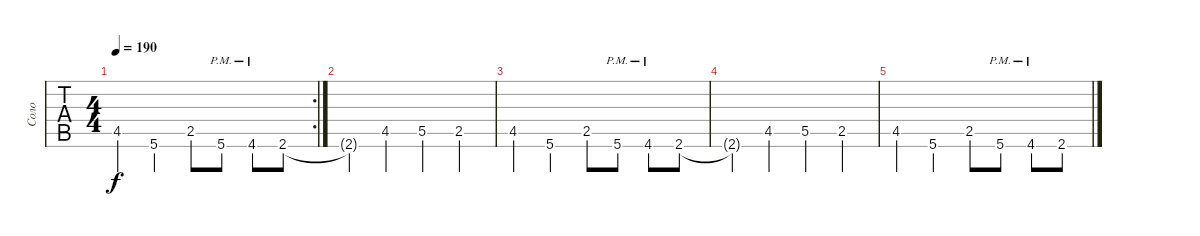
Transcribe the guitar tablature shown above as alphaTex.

\track ("Соло" "Соло") {instrument distortionguitar}
\staff {tabs}
\tuning (E4 B3 G3 D3 A2 E2) {hide}
\rc 2
\ts (4 4)
\tempo 190
\clef g2
\ks c
4.5.4{dy f} 5.6.4 2.5.8 5.6{pm}.8 4.6{pm}.8 2.6.8 |
2.6{t}.4{volume 0} 4.5.4 5.5.4 2.5.4 |
4.5.4 5.6.4 2.5.8 5.6{pm}.8 4.6{pm}.8 2.6.8 |
2.6{t}.4 4.5.4 5.5.4 2.5.4 |
4.5.4 5.6.4 2.5.8 5.6{pm}.8 4.6{pm}.8 2.6.8
